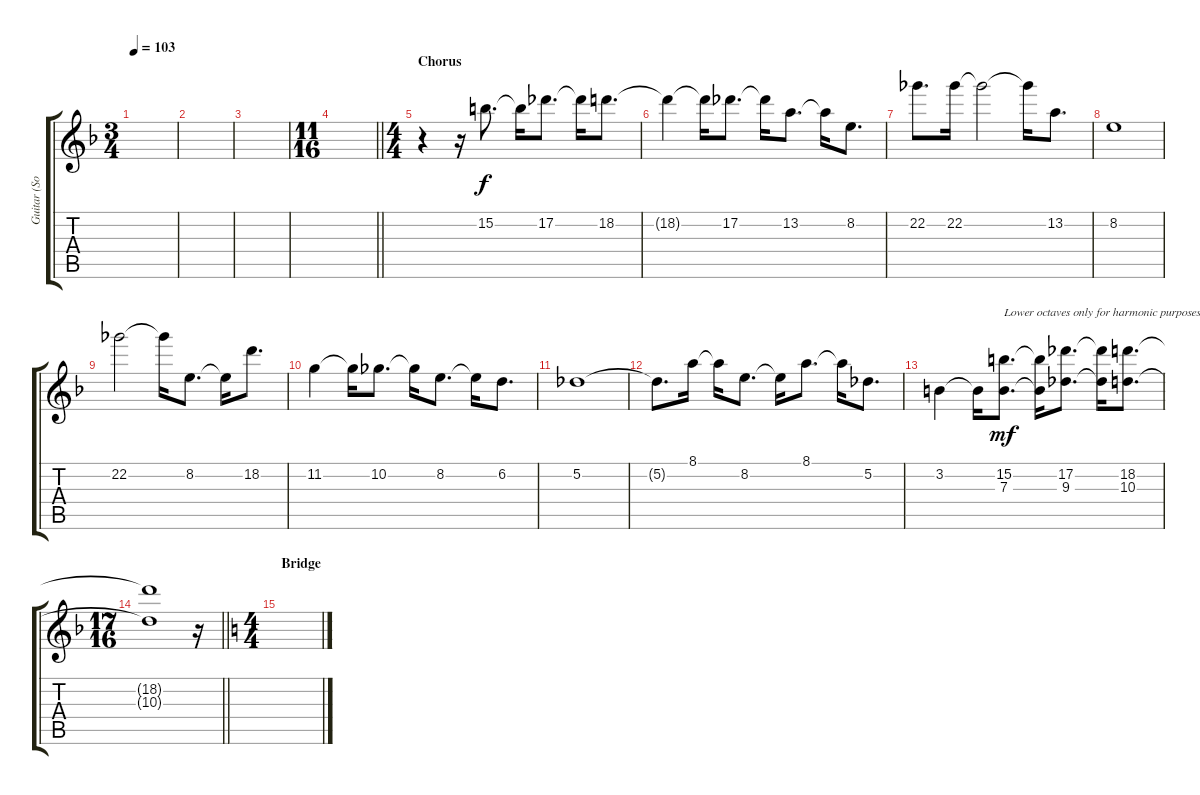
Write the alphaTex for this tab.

\track ("Guitar (Solo)" "Guitar (So") {instrument distortionguitar}
\staff {score tabs}
\tuning (Db4 Ab3 E3 B2 Gb2 Db2) {hide}
\ts (3 4)
\tempo 103
\clef g2
\ks f
|
|
|
\ts (11 16)
\barLineRight lightlight
|
\ts (4 4)
\section ("" "Chorus")
r.4{volume 15 instrument acousticgrandpiano} r.16 15.2.8{d} 15.2{t}.16 17.2.8{d} 17.2{t}.16 18.2.8{d} |
18.2{t}.4 18.2{t}.16 17.2.8{d} 17.2{t}.16 13.2.8{d} 13.2{t}.16 8.2.8{d} |
22.2.8{d} 22.2.16 22.2{t}.2 22.2{t}.16 13.2.8{d} |
8.2.1 |
22.2.2 22.2{t}.16 8.2.8{d} 8.2{t}.16 18.2.8{d} |
11.2.4 11.2{t}.16 10.2.8{d} 10.2{t}.16 8.2.8{d} 8.2{t}.16 6.2.8{d} |
5.2.1 |
5.2{t}.8{d} 8.1.16 8.1{t}.16 8.2.8{d} 8.2{t}.16 8.1.8{d} 8.1{t}.16 5.2.8{d} |
3.2.4 3.2{t}.16 (15.2 7.3).8{d txt "Lower octaves only for harmonic purposes." dy mf} (15.2{t} 7.3{t}).16 (17.2 9.3).8{d} (17.2{t} 9.3{t}).16 (18.2 10.3).8{d} |
\ts (17 16)
\barLineRight lightlight
(18.2{t} 10.3{t}).1 r.16 |
\ts (4 4)
\section ("" "Bridge")
\ks c
